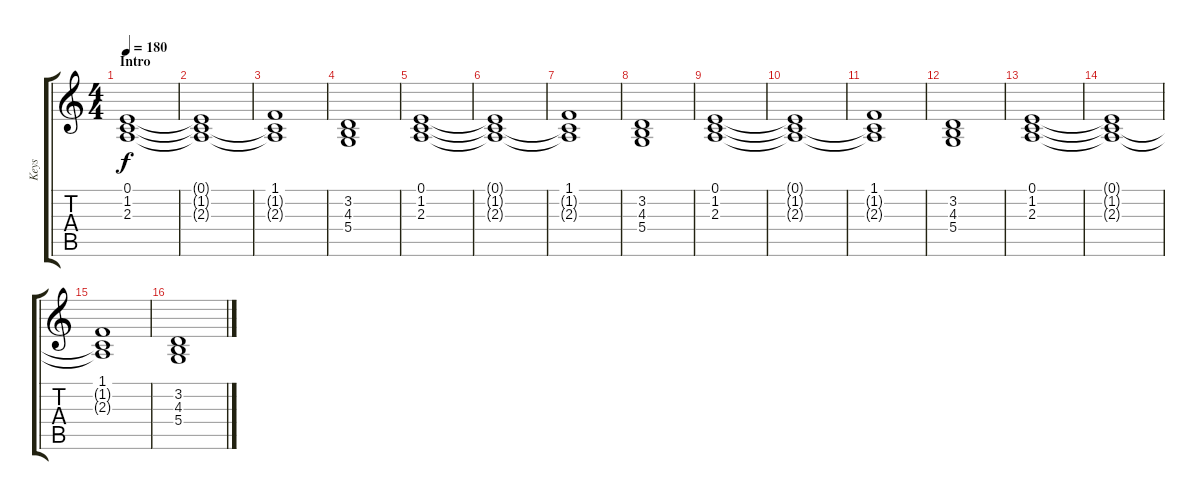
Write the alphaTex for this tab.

\track ("Keys" "Keys") {instrument choiraahs}
\staff {score tabs}
\tuning (E4 B3 G3 D3 A2 E2) {hide}
\ts (4 4)
\section ("" "Intro")
\tempo 180
\clef g2
\ks c
(0.1 1.2 2.3).1{dy f instrument choiraahs} |
(0.1{t} 1.2{t} 2.3{t}).1 |
(1.1 1.2{t} 2.3{t}).1 |
(3.2 4.3 5.4).1 |
(0.1 1.2 2.3).1 |
(0.1{t} 1.2{t} 2.3{t}).1 |
(1.1 1.2{t} 2.3{t}).1 |
(3.2 4.3 5.4).1 |
(0.1 1.2 2.3).1 |
(0.1{t} 1.2{t} 2.3{t}).1 |
(1.1 1.2{t} 2.3{t}).1 |
(3.2 4.3 5.4).1 |
(0.1 1.2 2.3).1 |
(0.1{t} 1.2{t} 2.3{t}).1 |
(1.1 1.2{t} 2.3{t}).1 |
(3.2 4.3 5.4).1
